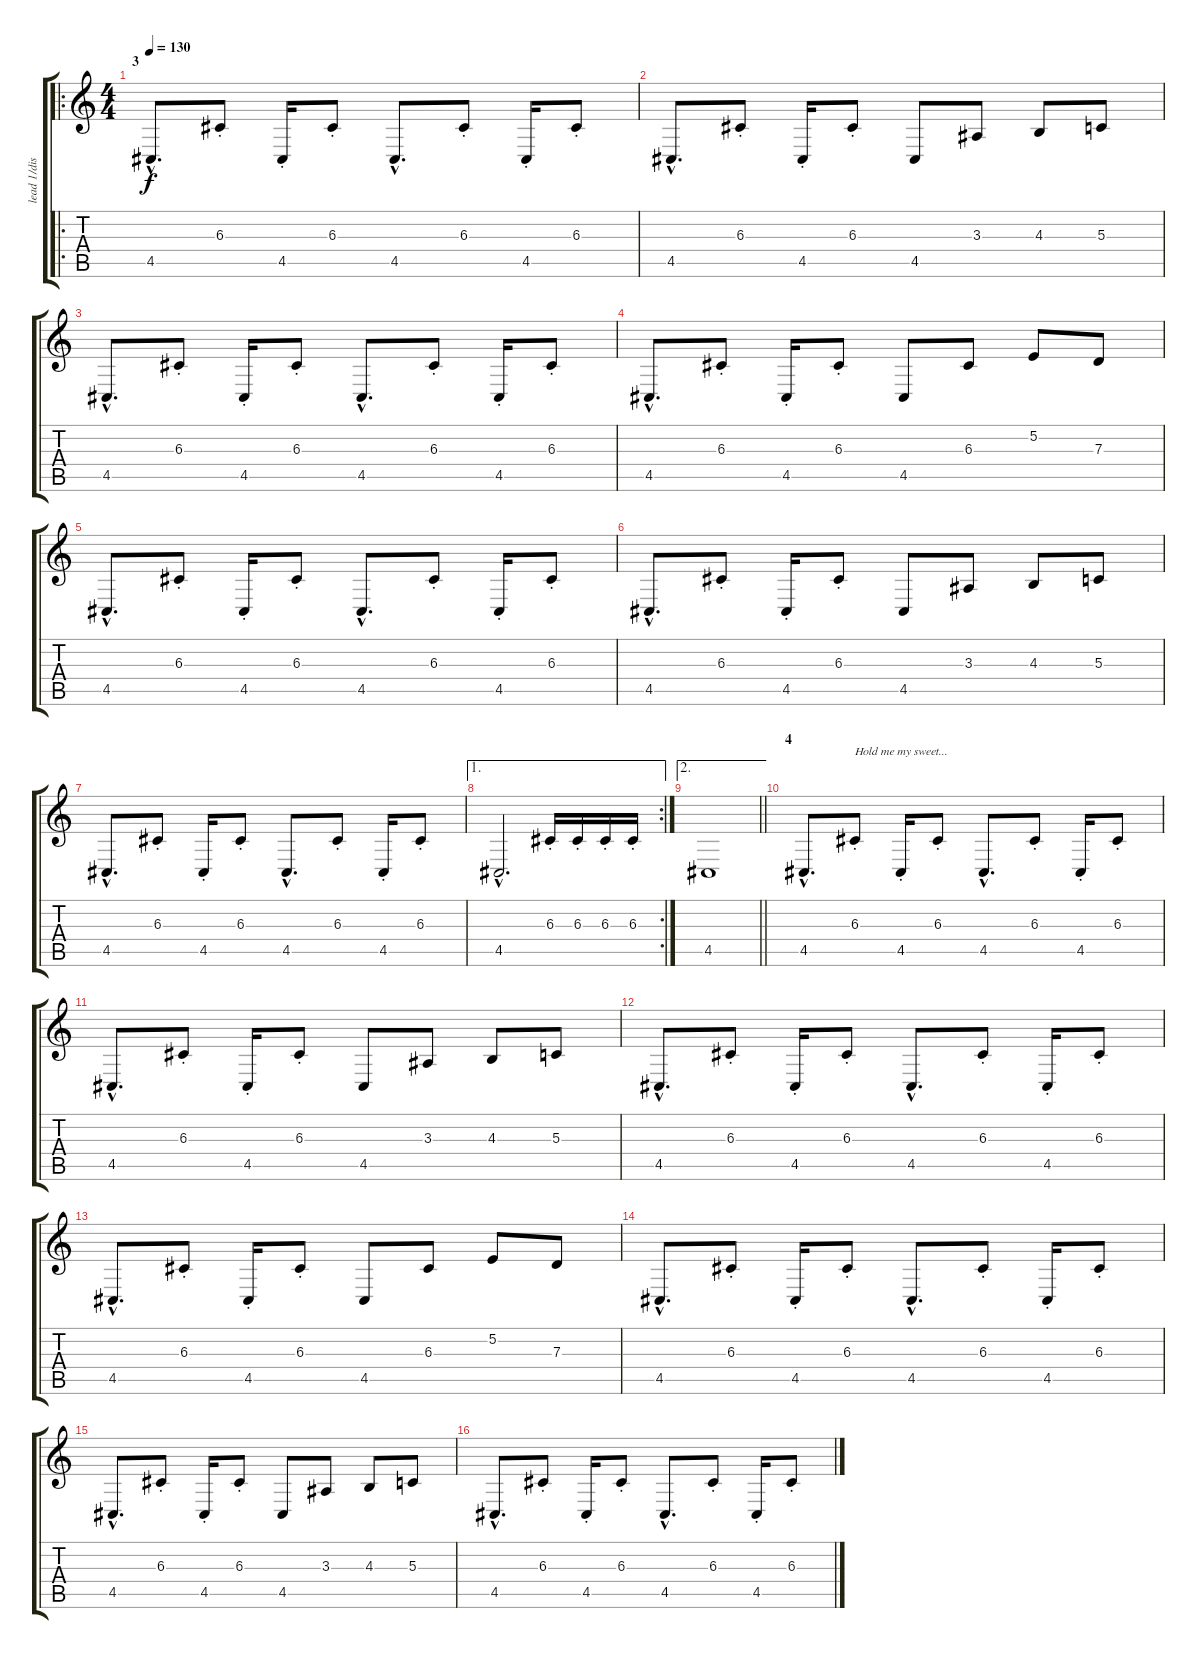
\track ("lead 1/distortion guitar" "lead 1/dis") {instrument lead5charang}
\staff {score tabs}
\tuning (E4 B3 G3 D3 A2 E2) {hide}
\ro
\ts (4 4)
\section ("" "3")
\tempo 130
\clef g2
\ks c
4.5{hac}.8{d dy f} 6.3{st}.8 4.5{st}.16 6.3{st}.8 4.5{hac}.8{d} 6.3{st}.8 4.5{st}.16 6.3{st}.8 |
4.5{hac}.8{d} 6.3{st}.8 4.5{st}.16 6.3{st}.8 4.5.8 3.3.8 4.3.8 5.3.8 |
4.5{hac}.8{d} 6.3{st}.8 4.5{st}.16 6.3{st}.8 4.5{hac}.8{d} 6.3{st}.8 4.5{st}.16 6.3{st}.8 |
4.5{hac}.8{d} 6.3{st}.8 4.5{st}.16 6.3{st}.8 4.5.8 6.3.8 5.2.8 7.3.8 |
4.5{hac}.8{d} 6.3{st}.8 4.5{st}.16 6.3{st}.8 4.5{hac}.8{d} 6.3{st}.8 4.5{st}.16 6.3{st}.8 |
4.5{hac}.8{d} 6.3{st}.8 4.5{st}.16 6.3{st}.8 4.5.8 3.3.8 4.3.8 5.3.8 |
4.5{hac}.8{d} 6.3{st}.8 4.5{st}.16 6.3{st}.8 4.5{hac}.8{d} 6.3{st}.8 4.5{st}.16 6.3{st}.8 |
\ae 1
\rc 2
4.5{hac}.2{d} 6.3{st}.16 6.3{st}.16 6.3{st}.16 6.3{st}.16 |
\ae 2
\barLineRight lightlight
4.5.1 |
\section ("" "4")
4.5{hac}.8{d} 6.3{st}.8{txt "Hold me my sweet..."} 4.5{st}.16 6.3{st}.8 4.5{hac}.8{d} 6.3{st}.8 4.5{st}.16 6.3{st}.8 |
4.5{hac}.8{d} 6.3{st}.8 4.5{st}.16 6.3{st}.8 4.5.8 3.3.8 4.3.8 5.3.8 |
4.5{hac}.8{d} 6.3{st}.8 4.5{st}.16 6.3{st}.8 4.5{hac}.8{d} 6.3{st}.8 4.5{st}.16 6.3{st}.8 |
4.5{hac}.8{d} 6.3{st}.8 4.5{st}.16 6.3{st}.8 4.5.8 6.3.8 5.2.8 7.3.8 |
4.5{hac}.8{d} 6.3{st}.8 4.5{st}.16 6.3{st}.8 4.5{hac}.8{d} 6.3{st}.8 4.5{st}.16 6.3{st}.8 |
4.5{hac}.8{d} 6.3{st}.8 4.5{st}.16 6.3{st}.8 4.5.8 3.3.8 4.3.8 5.3.8 |
4.5{hac}.8{d} 6.3{st}.8 4.5{st}.16 6.3{st}.8 4.5{hac}.8{d} 6.3{st}.8 4.5{st}.16 6.3{st}.8
